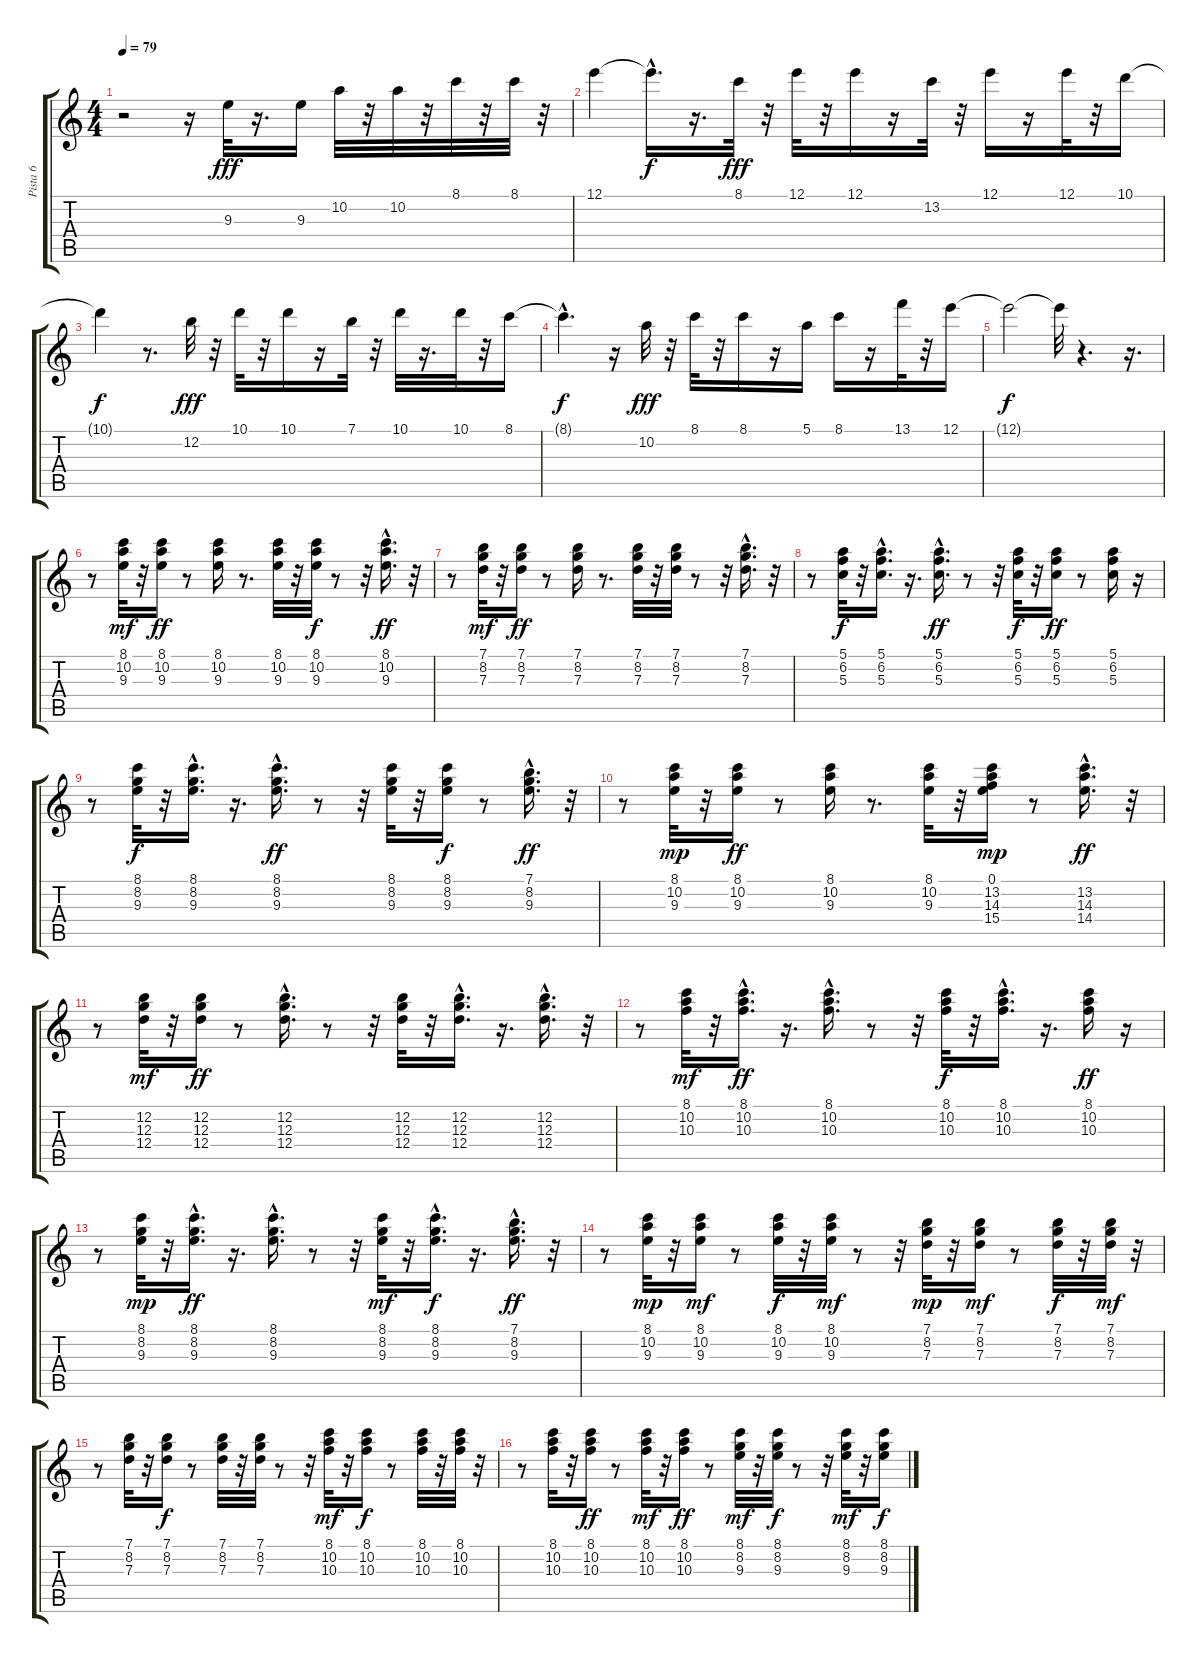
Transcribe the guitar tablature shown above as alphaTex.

\track ("Pista 6" "Pista 6") {instrument acousticguitarnylon}
\staff {score tabs}
\tuning (E4 B3 G3 D3 A2 E2) {hide}
\ts (4 4)
\tempo 79
\clef g2
\ks c
r.2{dy ff} r.16 9.3.32{dy fff} r.16{d} 9.3.16 10.2.32 r.32 10.2.32 r.32 8.1.32 r.32 8.1.32 r.32 |
12.1.4 12.1{hac t}.16{d dy f} r.16{d} 8.1.32{dy fff} r.32 12.1.32 r.32 12.1.16 r.16 13.2.32 r.32 12.1.16 r.16 12.1.32 r.32 10.1.16 |
10.1{t}.4{dy f} r.8{d} 12.2.32{dy fff} r.32 10.1.32 r.32 10.1.16 r.16 7.1.32 r.32 10.1.32 r.16{d} 10.1.32 r.32 8.1.16 |
8.1{hac t}.4{d dy f} r.16 10.2.32{dy fff} r.32 8.1.32 r.32 8.1.16 r.16 5.1.16 8.1.16 r.16 13.1.32 r.32 12.1.16 |
12.1{t}.2{dy f} 12.1{t}.32 r.4{d} r.16{d} |
r.8 (8.1 10.2 9.3).32{dy mf} r.32 (8.1 10.2 9.3).16{dy ff} r.8 (8.1 10.2 9.3).16 r.8{d} (8.1 10.2 9.3).32 r.32 (8.1 10.2 9.3).32{dy f} r.8 r.32 (8.1{hac} 10.2 9.3{hac}).16{d dy ff} r.32 |
r.8 (7.1 8.2 7.3).32{dy mf} r.32 (7.1 8.2 7.3).16{dy ff} r.8 (7.1 8.2 7.3).16 r.8{d} (7.1 8.2 7.3).32 r.32 (7.1 8.2 7.3).32 r.8 r.32 (7.1{hac} 8.2{hac} 7.3{hac}).16{d} r.32 |
r.8 (5.1 6.2 5.3).32{dy f} r.32 (5.1 6.2 5.3{hac}).16{d} r.16{d} (5.1{hac} 6.2{hac} 5.3{hac}).16{d dy ff} r.8 r.32 (5.1 6.2 5.3).32{dy f} r.32 (5.1 6.2 5.3).16{dy ff} r.8 (5.1 6.2 5.3).16 r.16 |
r.8 (8.1 8.2 9.3).32{dy f} r.32 (8.1 8.2 9.3{hac}).16{d} r.16{d} (8.1 8.2 9.3{hac}).16{d dy ff} r.8 r.32 (8.1 8.2 9.3).32 r.32 (8.1 8.2 9.3).16{dy f} r.8 (7.1{hac} 8.2 9.3{hac}).16{d dy ff} r.32 |
r.8 (8.1 10.2 9.3).32{dy mp} r.32 (8.1 10.2 9.3).16{dy ff} r.8 (8.1 10.2 9.3).16 r.8{d} (8.1 10.2 9.3).32 r.32 (0.1 13.2 14.3 15.4).16{dy mp} r.8 (13.2{hac} 14.3{hac} 14.4{hac}).16{d dy ff} r.32 |
r.8 (12.2 12.3 12.4).32{dy mf} r.32 (12.2 12.3 12.4).16{dy ff} r.8 (12.2 12.3 12.4{hac}).16{d} r.8 r.32 (12.2 12.3 12.4).32 r.32 (12.2 12.3 12.4{hac}).16{d} r.16{d} (12.2{hac} 12.3{hac} 12.4{hac}).16{d} r.32 |
r.8 (8.1 10.2 10.3).32{dy mf} r.32 (8.1 10.2 10.3{hac}).16{d dy ff} r.16{d} (8.1{hac} 10.2 10.3{hac}).16{d} r.8 r.32 (8.1 10.2 10.3).32{dy f} r.32 (8.1{hac} 10.2 10.3{hac}).16{d} r.16{d} (8.1 10.2 10.3).16{dy ff} r.16 |
r.8 (8.1 8.2 9.3).32{dy mp} r.32 (8.1 8.2 9.3{hac}).16{d dy ff} r.16{d} (8.1{hac} 8.2{hac} 9.3{hac}).16{d} r.8 r.32 (8.1 8.2 9.3).32{dy mf} r.32 (8.1{hac} 8.2 9.3{hac}).16{d dy f} r.16{d} (7.1{hac} 8.2 9.3).16{d dy ff} r.32 |
r.8 (8.1 10.2 9.3).32{dy mp} r.32 (8.1 10.2 9.3).16{dy mf} r.8 (8.1 10.2 9.3).32{dy f} r.32 (8.1 10.2 9.3).32{dy mf} r.8 r.32 (7.1 8.2 7.3).32{dy mp} r.32 (7.1 8.2 7.3).16{dy mf} r.8 (7.1 8.2 7.3).32{dy f} r.32 (7.1 8.2 7.3).32{dy mf} r.32 |
r.8 (7.1 8.2 7.3).32 r.32 (7.1 8.2 7.3).16{dy f} r.8 (7.1 8.2 7.3).32 r.32 (7.1 8.2 7.3).32 r.8 r.32 (8.1 10.2 10.3).32{dy mf} r.32 (8.1 10.2 10.3).16{dy f} r.8 (8.1 10.2 10.3).32 r.32 (8.1 10.2 10.3).32 r.32 |
r.8 (8.1 10.2 10.3).32 r.32 (8.1 10.2 10.3).16{dy ff} r.8 (8.1 10.2 10.3).32{dy mf} r.32 (8.1 10.2 10.3).16{dy ff} r.8 (8.1 8.2 9.3).32{dy mf} r.32 (8.1 8.2 9.3).32{dy f} r.8 r.32 (8.1 8.2 9.3).32{dy mf} r.32 (8.1 8.2 9.3).16{dy f}
